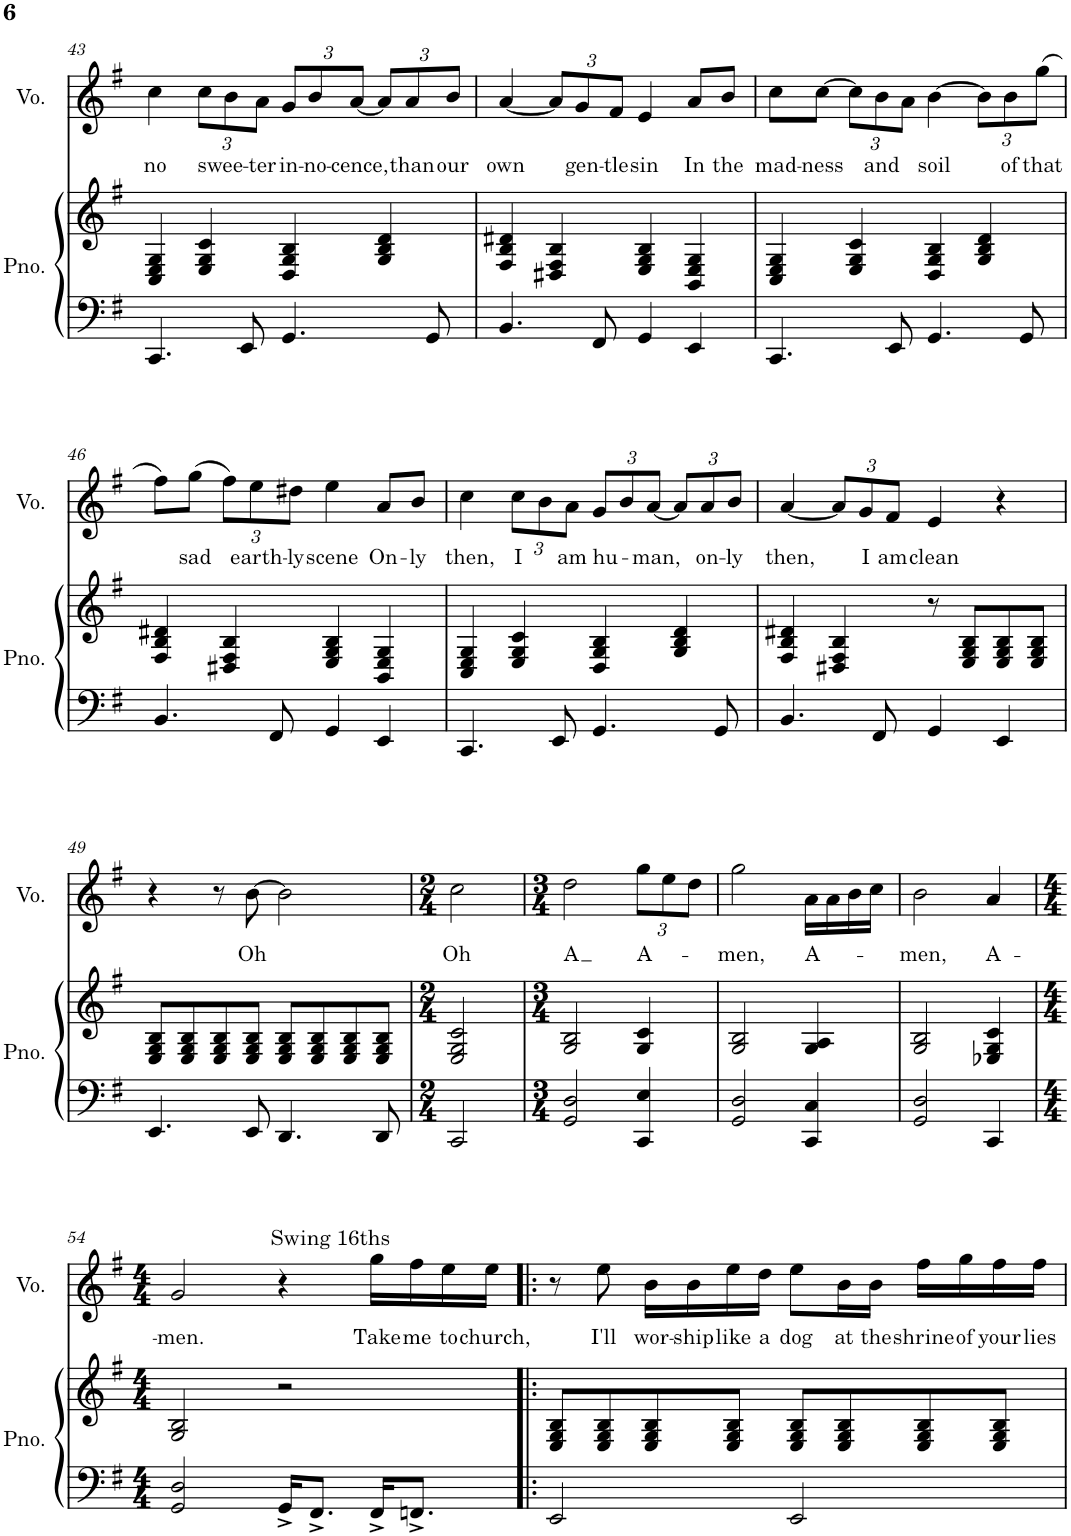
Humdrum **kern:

**kern	**kern	**kern	**text
*part2	*part2	*part1	*part1
*staff3	*staff2	*staff1	*staff1
*I"Piano	*	*I"Voice	*
*I'Pno.	*	*I'Vo.	*
!!LO:PB:g=z
*clefF4	*clefG2	*clefG2	*
*k[f#]	*k[f#]	*k[f#]	*
*M4/4	*M4/4	*M4/4	*
=43	=43	=43	=43
!	!	!	!LO:LY:b
4.CC/	4C/ 4E/ 4G/	4cc\	no
*	*	*Xbrackettup	*
!	!	!	!LO:LY:b
.	4E/ 4G/ 4c/	12cc\L	swee-
.	.	12b\	.
8EE/	.	.	.
!	!	!	!LO:LY:b
.	.	12a\J	-ter
!	!	!	!LO:LY:b
4.GG/	4D/ 4G/ 4B/	12g/L	in-
!	!	!	!LO:LY:b
.	.	12b/	-no-
!	!	!	!LO:LY:b
.	.	[12a/J	-cence,
.	4G/ 4B/ 4d/	12a/L]	.
!	!	!	!LO:LY:b
.	.	12a/	than
8GG/	.	.	.
!	!	!	!LO:LY:b
.	.	12b/J	our
=44	=44	=44	=44
!	!	!	!LO:LY:b
4.BB/	4F#/ 4B/ 4d#X/	[4a/	own
.	4D#X/ 4F#/ 4B/	12a/L]	.
!	!	!	!LO:LY:b
.	.	12g/	gen-
8FF#/	.	.	.
!	!	!	!LO:LY:b
.	.	12f#/J	-tle
!	!	!	!LO:LY:b
4GG/	4E/ 4G/ 4B/	4e/	sin
!	!	!	!LO:LY:b
4EE/	4BB/ 4E/ 4G/	8a/L	In
!	!	!	!LO:LY:b
.	.	8b/J	the
=45	=45	=45	=45
!	!	!	!LO:LY:b
4.CC/	4C/ 4E/ 4G/	8cc\L	mad-
!	!	!	!LO:LY:b
.	.	[8cc\J	-ness
.	4E/ 4G/ 4c/	12cc\L]	.
!	!	!	!LO:LY:b
.	.	12b\	and
8EE/	.	.	.
.	.	12a\J	.
!	!	!	!LO:LY:b
4.GG/	4D/ 4G/ 4B/	[4b\	soil
.	4G/ 4B/ 4d/	12b\L]	.
!	!	!	!LO:LY:b
.	.	12b\	of
8GG/	.	.	.
!	!	!	!LO:LY:b
.	.	(12gg\J	that
!!LO:LB:g=z
=46	=46	=46	=46
4.BB/	4F#/ 4B/ 4d#X/	8ff#\L)	.
!	!	!	!LO:LY:b
.	.	(8gg\J	sad
.	4D#X/ 4F#/ 4B/	12ff#\L)	.
!	!	!	!LO:LY:b
.	.	12ee\	earth-
8FF#/	.	.	.
!	!	!	!LO:LY:b
.	.	12dd#X\J	-ly
!	!	!	!LO:LY:b
4GG/	4E/ 4G/ 4B/	4ee\	scene
!	!	!	!LO:LY:b
4EE/	4BB/ 4E/ 4G/	8a/L	On-
!	!	!	!LO:LY:b
.	.	8b/J	-ly
=47	=47	=47	=47
!	!	!	!LO:LY:b
4.CC/	4C/ 4E/ 4G/	4cc\	then,
!	!	!	!LO:LY:b
.	4E/ 4G/ 4c/	12cc\L	I
.	.	12b\	.
8EE/	.	.	.
!	!	!	!LO:LY:b
.	.	12a\J	-am
!	!	!	!LO:LY:b
4.GG/	4D/ 4G/ 4B/	12g/L	hu-
.	.	12b/	.
!	!	!	!LO:LY:b
.	.	[12a/J	-man,
.	4G/ 4B/ 4d/	12a/L]	.
!	!	!	!LO:LY:b
.	.	12a/	on-
8GG/	.	.	.
!	!	!	!LO:LY:b
.	.	12b/J	-ly
=48	=48	=48	=48
!	!	!	!LO:LY:b
4.BB/	4F#/ 4B/ 4d#X/	[4a/	then,
.	4D#X/ 4F#/ 4B/	12a/L]	.
!	!	!	!LO:LY:b
.	.	12g/	I
8FF#/	.	.	.
!	!	!	!LO:LY:b
.	.	12f#/J	am
!	!	!	!LO:LY:b
4GG/	8r	4e/	clean
.	8E/ 8G/ 8B/L	.	.
4EE/	8E/ 8G/ 8B/	4r	.
.	8E/ 8G/ 8B/J	.	.
!!LO:LB:g=z
=49	=49	=49	=49
4.EE/	8E/ 8G/ 8B/L	4r	.
.	8E/ 8G/ 8B/	.	.
.	8E/ 8G/ 8B/	8r	.
!	!	!	!LO:LY:b
8EE/	8E/ 8G/ 8B/J	[8b\	Oh
4.DD/	8E/ 8G/ 8B/L	2b\]	.
.	8E/ 8G/ 8B/	.	.
.	8E/ 8G/ 8B/	.	.
8DD/	8E/ 8G/ 8B/J	.	.
=50	=50	=50	=50
*M2/4	*M2/4	*M2/4	*
!	!	!	!LO:LY:b
2CC/	2E/ 2G/ 2c/	2cc\	Oh
=51	=51	=51	=51
*M3/4	*M3/4	*M3/4	*
!	!	!	!LO:LY:b
2GG/ 2D/	2G/ 2B/	2dd\	A
!	!	!	!LO:LY:b
4CC/ 4E/	4G/ 4c/	12gg\L	A-
.	.	12ee\	.
.	.	12dd\J	.
=52	=52	=52	=52
!	!	!	!LO:LY:b
2GG/ 2D/	2G/ 2B/	2gg\	-men,
!	!	!	!LO:LY:b
4CC/ 4C/	4G/ 4A/	16a\LL	A-
.	.	16a\	.
.	.	16b\	.
.	.	16cc\JJ	.
=53	=53	=53	=53
!	!	!	!LO:LY:b
2GG/ 2D/	2G/ 2B/	2b\	-men,
!	!	!	!LO:LY:b
4CC/	4E-X/ 4G/ 4c/	4a/	A-
!!LO:LB:g=z
=54	=54	=54	=54
*M4/4	*M4/4	*M4/4	*
!	!	!	!LO:LY:b
2GG/ 2D/	2G/ 2B/	2g/	-men.
!	!	!LO:TX:a:t=Swing 16ths	!
16GG^/KL	2r	4r	.
8.FF#^/J	.	.	.
!	!	!	!LO:LY:b
16FF#^/KL	.	16gg\LL	Take
!	!	!	!LO:LY:b
8.FFn^/J	.	16ff#\	me
!	!	!	!LO:LY:b
.	.	16ee\	to
!	!	!	!LO:LY:b
.	.	16ee\JJ	church,
=55!|:	=55!|:	=55!|:	=55!|:
2EE/	8E/ 8G/ 8B/L	8r	.
!	!	!	!LO:LY:b
.	8E/ 8G/ 8B/	8ee\	I'll
!	!	!	!LO:LY:b
.	8E/ 8G/ 8B/	16b\LL	wor-
!	!	!	!LO:LY:b
.	.	16b\	-ship
!	!	!	!LO:LY:b
.	8E/ 8G/ 8B/J	16ee\	like
!	!	!	!LO:LY:b
.	.	16dd\JJ	a
!	!	!	!LO:LY:b
2EE/	8E/ 8G/ 8B/L	8ee\L	dog
!	!	!	!LO:LY:b
.	8E/ 8G/ 8B/	16b\L	at
!	!	!	!LO:LY:b
.	.	16b\JJ	the
!	!	!	!LO:LY:b
.	8E/ 8G/ 8B/	16ff#\LL	shrine
!	!	!	!LO:LY:b
.	.	16gg\	of
!	!	!	!LO:LY:b
.	8E/ 8G/ 8B/J	16ff#\	your
!	!	!	!LO:LY:b
.	.	16ff#\JJ	lies
=	=	=	=
*-	*-	*-	*-
